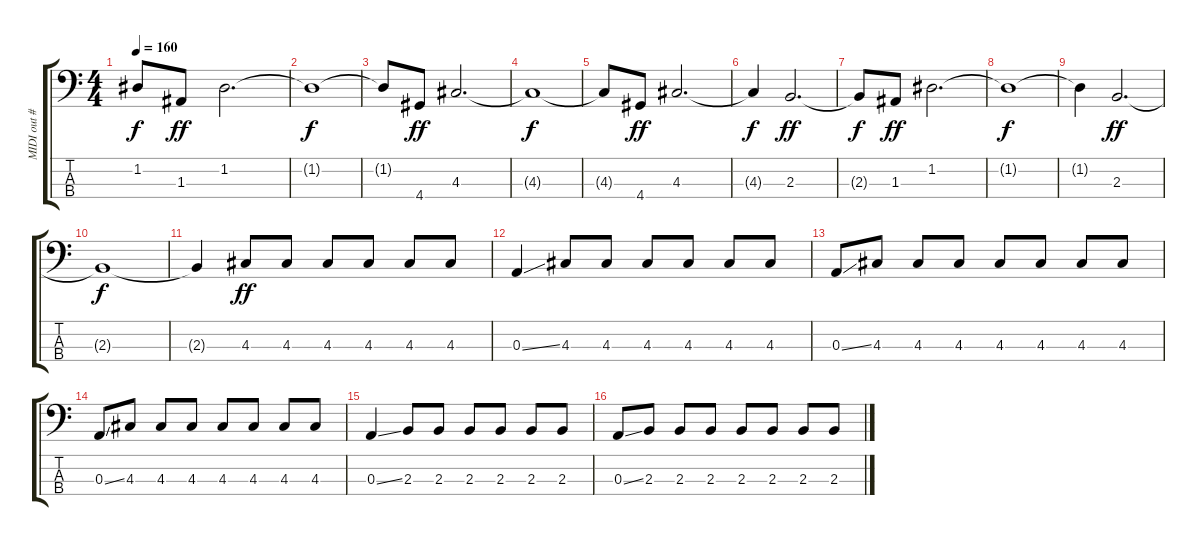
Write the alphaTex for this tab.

\track ("MIDI out #3" "MIDI out #") {instrument electricbasspick}
\staff {score tabs}
\tuning (G2 D2 A1 E1) {hide}
\ts (4 4)
\tempo 160
\clef f4
\ks c
1.2{t}.8{dy f} 1.3.8{dy ff} 1.2.2{d} |
1.2{t}.1{dy f} |
1.2{t}.8 4.4.8{dy ff} 4.3.2{d} |
4.3{t}.1{dy f} |
4.3{t}.8 4.4.8{dy ff} 4.3.2{d} |
4.3{t}.4{dy f} 2.3.2{d dy ff} |
2.3{t}.8{dy f} 1.3.8{dy ff} 1.2.2{d} |
1.2{t}.1{dy f} |
1.2{t}.4 2.3.2{d dy ff} |
2.3{t}.1{dy f} |
2.3{t}.4 4.3.8{dy ff} 4.3.8 4.3.8 4.3.8 4.3.8 4.3.8 |
0.3{ss}.4 4.3.8 4.3.8 4.3.8 4.3.8 4.3.8 4.3.8 |
0.3{ss}.8 4.3.8 4.3.8 4.3.8 4.3.8 4.3.8 4.3.8 4.3.8 |
0.3{ss}.8 4.3.8 4.3.8 4.3.8 4.3.8 4.3.8 4.3.8 4.3.8 |
0.3{ss}.4 2.3.8 2.3.8 2.3.8 2.3.8 2.3.8 2.3.8 |
0.3{ss}.8 2.3.8 2.3.8 2.3.8 2.3.8 2.3.8 2.3.8 2.3.8
